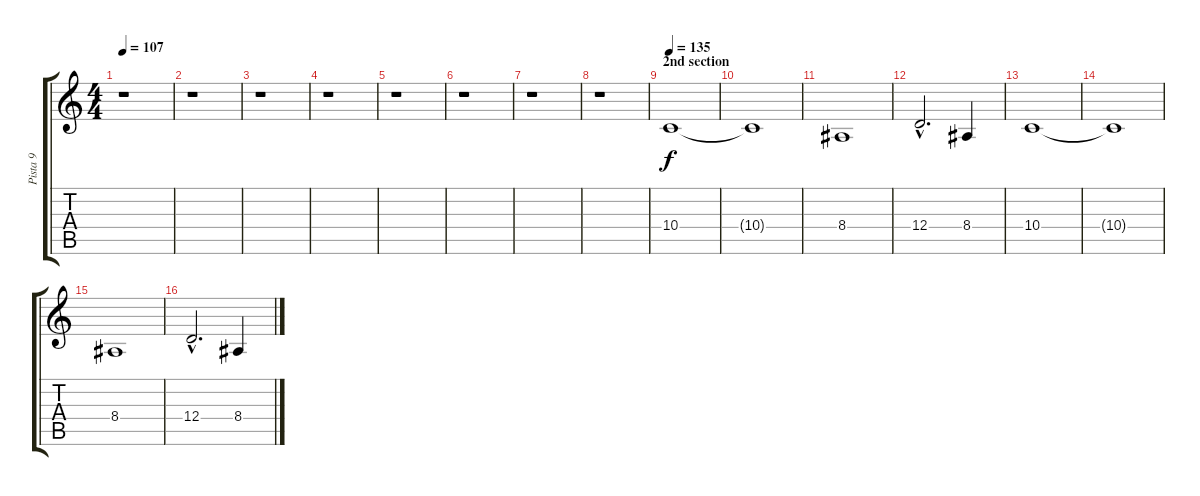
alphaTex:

\track ("Pista 9" "Pista 9") {instrument flute}
\staff {score tabs}
\tuning (E4 B3 G3 D3 A2 E2) {hide}
\ts (4 4)
\tempo 107
\clef g2
\ks c
r.1{dy f} |
r.1 |
r.1 |
r.1 |
r.1 |
r.1 |
r.1 |
r.1 |
\section ("" "2nd section")
\tempo 135
10.4.1{volume 16 instrument synthvoice} |
10.4{t}.1 |
8.4.1 |
12.4{hac}.2{d} 8.4.4 |
10.4.1 |
10.4{t}.1 |
8.4.1 |
12.4{hac}.2{d} 8.4.4
